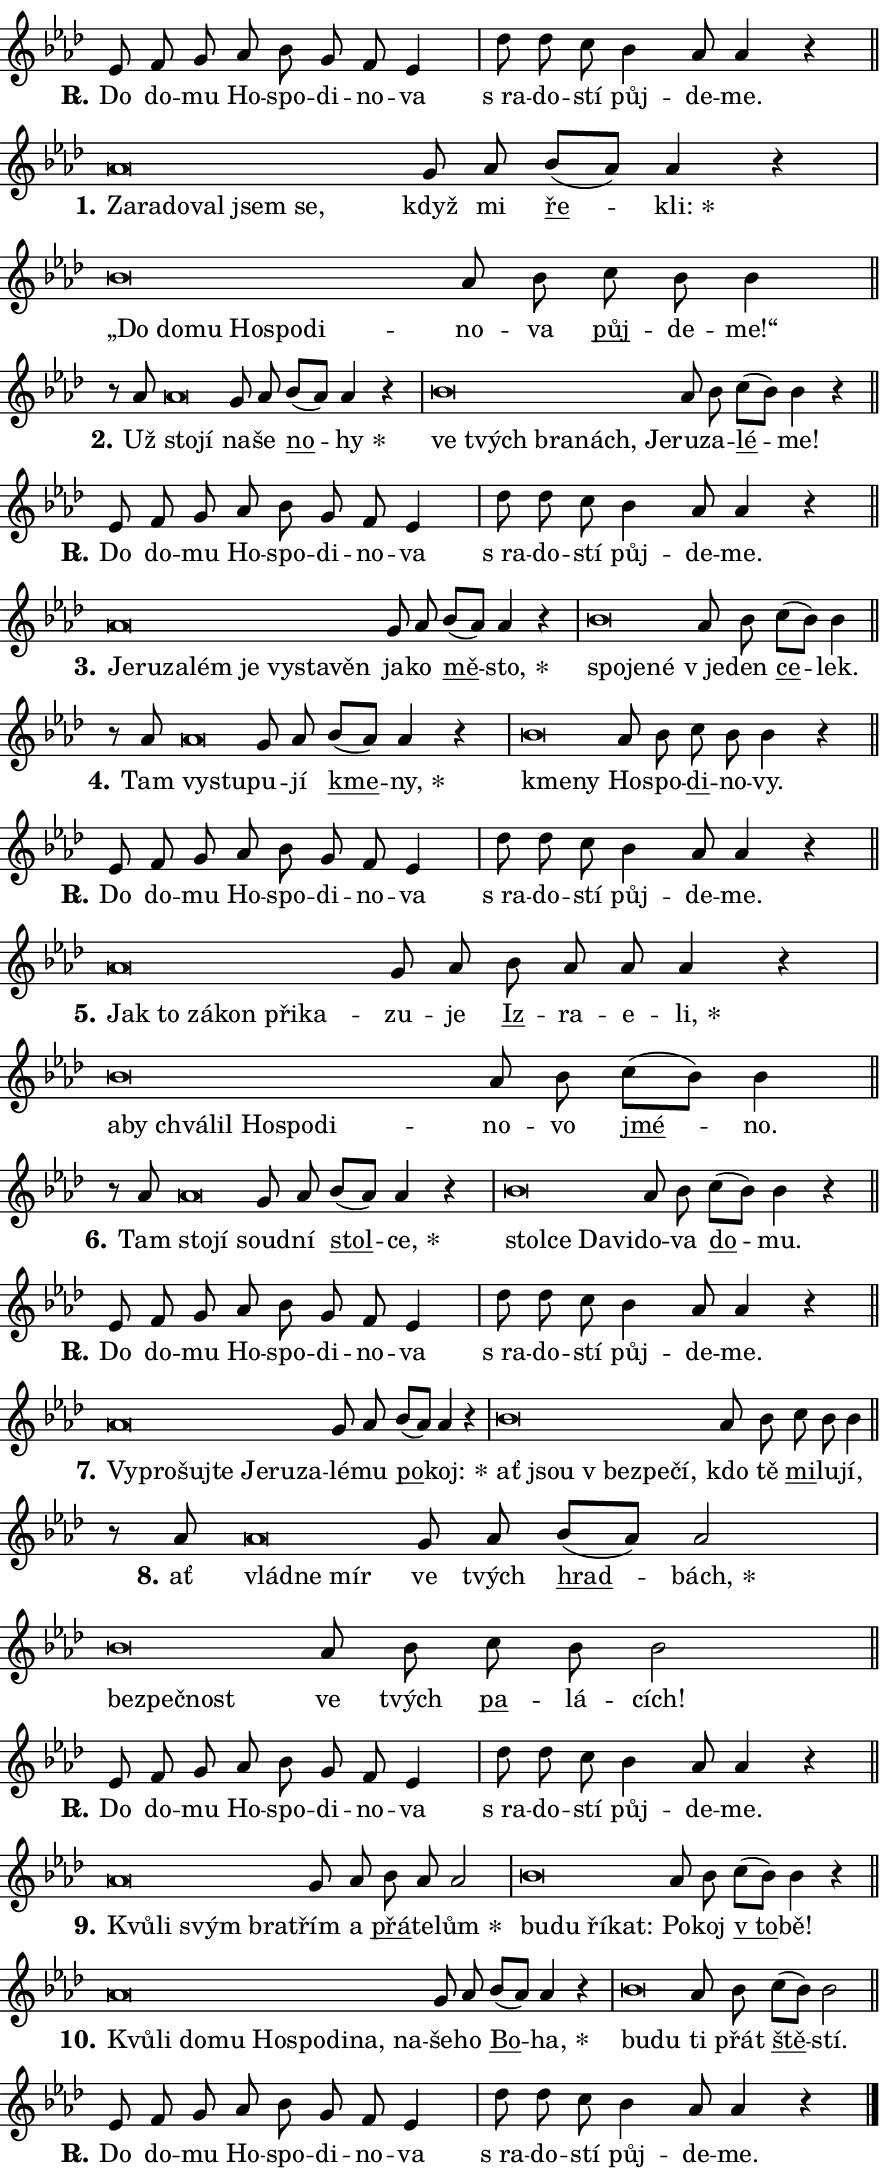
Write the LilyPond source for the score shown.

\version "2.24.0"
\header { tagline = "" }
\paper {
  indent = 0\cm
  top-margin = 0\cm
  right-margin = 0.13\cm % to fit lyric hyphens
  bottom-margin = 0\cm
  left-margin = 0\cm
  paper-width = 15\cm
  page-breaking = #ly:one-page-breaking
  system-system-spacing.basic-distance = #11
  score-system-spacing.basic-distance = #11
  ragged-last = ##f
}


%% Author: Thomas Morley
%% https://lists.gnu.org/archive/html/lilypond-user/2020-05/msg00002.html
#(define (line-position grob)
"Returns position of @var[grob} in current system:
   @code{'start}, if at first time-step
   @code{'end}, if at last time-step
   @code{'middle} otherwise
"
  (let* ((col (ly:item-get-column grob))
         (ln (ly:grob-object col 'left-neighbor))
         (rn (ly:grob-object col 'right-neighbor))
         (col-to-check-left (if (ly:grob? ln) ln col))
         (col-to-check-right (if (ly:grob? rn) rn col))
         (break-dir-left
           (and
             (ly:grob-property col-to-check-left 'non-musical #f)
             (ly:item-break-dir col-to-check-left)))
         (break-dir-right
           (and
             (ly:grob-property col-to-check-right 'non-musical #f)
             (ly:item-break-dir col-to-check-right))))
        (cond ((eqv? 1 break-dir-left) 'start)
              ((eqv? -1 break-dir-right) 'end)
              (else 'middle))))

#(define (tranparent-at-line-position vctor)
  (lambda (grob)
  "Relying on @code{line-position} select the relevant enry from @var{vctor}.
Used to determine transparency,"
    (case (line-position grob)
      ((end) (not (vector-ref vctor 0)))
      ((middle) (not (vector-ref vctor 1)))
      ((start) (not (vector-ref vctor 2))))))

noteHeadBreakVisibility =
#(define-music-function (break-visibility)(vector?)
"Makes @code{NoteHead}s transparent relying on @var{break-visibility}"
#{
  \override NoteHead.transparent =
    #(tranparent-at-line-position break-visibility)
#})

#(define delete-ledgers-for-transparent-note-heads
  (lambda (grob)
    "Reads whether a @code{NoteHead} is transparent.
If so this @code{NoteHead} is removed from @code{'note-heads} from
@var{grob}, which is supposed to be @code{LedgerLineSpanner}.
As a result ledgers are not printed for this @code{NoteHead}"
    (let* ((nhds-array (ly:grob-object grob 'note-heads))
           (nhds-list
             (if (ly:grob-array? nhds-array)
                 (ly:grob-array->list nhds-array)
                 '()))
           ;; Relies on the transparent-property being done before
           ;; Staff.LedgerLineSpanner.after-line-breaking is executed.
           ;; This is fragile ...
           (to-keep
             (remove
               (lambda (nhd)
                 (ly:grob-property nhd 'transparent #f))
               nhds-list)))
      ;; TODO find a better method to iterate over grob-arrays, similiar
      ;; to filter/remove etc for lists
      ;; For now rebuilt from scratch
      (set! (ly:grob-object grob 'note-heads)  '())
      (for-each
        (lambda (nhd)
          (ly:pointer-group-interface::add-grob grob 'note-heads nhd))
        to-keep))))

squashNotes = {
  \override NoteHead.X-extent = #'(-0.2 . 0.2)
  \override NoteHead.Y-extent = #'(-0.75 . 0)
  \override NoteHead.stencil =
    #(lambda (grob)
       (let ((pos (ly:grob-property grob 'staff-position)))
         (begin
           (if (< pos -7) (display "ERROR: Lower brevis then expected\n") (display ""))
           (if (<= pos -6) ly:text-interface::print ly:note-head::print))))
}
unSquashNotes = {
  \revert NoteHead.X-extent
  \revert NoteHead.Y-extent
  \revert NoteHead.stencil
}

hideNotes = \noteHeadBreakVisibility #begin-of-line-visible
unHideNotes = \noteHeadBreakVisibility #all-visible

% work-around for resetting accidentals
% https://lilypond.org/doc/v2.23/Documentation/notation/displaying-rhythms#unmetered-music
cadenzaMeasure = {
  \cadenzaOff
  \partial 1024 s1024
  \cadenzaOn
}

#(define-markup-command (accent layout props text) (markup?)
  "Underline accented syllable"
  (interpret-markup layout props
    #{\markup \override #'(offset . 4.3) \underline { #text }#}))

responsum = \markup \concat {
  "R" \hspace #-1.05 \path #0.1 #'((moveto 0 0.07) (lineto 0.9 0.8)) \hspace #0.05 "."
}

spaceSize = #0.6828661417322834 % exact space size for TeX Gyre Schola

\layout {
  \context {
    \Staff
    \remove "Time_signature_engraver"
    \override LedgerLineSpanner.after-line-breaking = #delete-ledgers-for-transparent-note-heads
  }
  \context {
    \Lyrics {
      \override LyricSpace.minimum-distance = \spaceSize
      \override LyricText.font-name = #"TeX Gyre Schola"
      \override LyricText.font-size = 1
      \override StanzaNumber.font-name = #"TeX Gyre Schola Bold"
      \override StanzaNumber.font-size = 1
    }
  }
  \context {
    \Score 
    \override NoteHead.text =
      #(lambda (grob) 
        (let ((pos (ly:grob-property grob 'staff-position)))
          #{\markup {
            \combine
              \halign #-0.55 \raise #(if (= pos -6) 0 0.5) \override #'(thickness . 2) \draw-line #'(3.2 . 0)
              \musicglyph "noteheads.sM1"
          }#}))
  }
}

% magnetic-lyrics.ily
%
%   written by
%     Jean Abou Samra <jean@abou-samra.fr>
%     Werner Lemberg <wl@gnu.org>
%
%   adapted by
%     Jiri Hon <jiri.hon@gmail.com>
%
% Version 2022-Apr-15

% https://www.mail-archive.com/lilypond-user@gnu.org/msg149350.html

#(define (Left_hyphen_pointer_engraver context)
   "Collect syllable-hyphen-syllable occurrences in lyrics and store
them in properties.  This engraver only looks to the left.  For
example, if the lyrics input is @code{foo -- bar}, it does the
following.

@itemize @bullet
@item
Set the @code{text} property of the @code{LyricHyphen} grob between
@q{foo} and @q{bar} to @code{foo}.

@item
Set the @code{left-hyphen} property of the @code{LyricText} grob with
text @q{foo} to the @code{LyricHyphen} grob between @q{foo} and
@q{bar}.
@end itemize

Use this auxiliary engraver in combination with the
@code{lyric-@/text::@/apply-@/magnetic-@/offset!} hook."
   (let ((hyphen #f)
         (text #f))
     (make-engraver
      (acknowledgers
       ((lyric-syllable-interface engraver grob source-engraver)
        (set! text grob)))
      (end-acknowledgers
       ((lyric-hyphen-interface engraver grob source-engraver)
        ;(when (not (grob::has-interface grob 'lyric-space-interface))
          (set! hyphen grob)));)
      ((stop-translation-timestep engraver)
       (when (and text hyphen)
         (ly:grob-set-object! text 'left-hyphen hyphen))
       (set! text #f)
       (set! hyphen #f)))))

#(define (lyric-text::apply-magnetic-offset! grob)
   "If the space between two syllables is less than the value in
property @code{LyricText@/.details@/.squash-threshold}, move the right
syllable to the left so that it gets concatenated with the left
syllable.

Use this function as a hook for
@code{LyricText@/.after-@/line-@/breaking} if the
@code{Left_@/hyphen_@/pointer_@/engraver} is active."
   (let ((hyphen (ly:grob-object grob 'left-hyphen #f)))
     (when hyphen
       (let ((left-text (ly:spanner-bound hyphen LEFT)))
         (when (grob::has-interface left-text 'lyric-syllable-interface)
           (let* ((common (ly:grob-common-refpoint grob left-text X))
                  (this-x-ext (ly:grob-extent grob common X))
                  (left-x-ext
                   (begin
                     ;; Trigger magnetism for left-text.
                     (ly:grob-property left-text 'after-line-breaking)
                     (ly:grob-extent left-text common X)))
                  ;; `delta` is the gap width between two syllables.
                  (delta (- (interval-start this-x-ext)
                            (interval-end left-x-ext)))
                  (details (ly:grob-property grob 'details))
                  (threshold (assoc-get 'squash-threshold details 0.2)))
             (when (< delta threshold)
               (let* (;; We have to manipulate the input text so that
                      ;; ligatures crossing syllable boundaries are not
                      ;; disabled.  For languages based on the Latin
                      ;; script this is essentially a beautification.
                      ;; However, for non-Western scripts it can be a
                      ;; necessity.
                      (lt (ly:grob-property left-text 'text))
                      (rt (ly:grob-property grob 'text))
                      (is-space (grob::has-interface hyphen 'lyric-space-interface))
                      (space (if is-space " " ""))
                      (extra-delta (if is-space spaceSize 0))
                      ;; Append new syllable.
                      (ltrt-space (if (and (string? lt) (string? rt))
                                (string-append lt space rt)
                                (make-concat-markup (list lt space rt))))
                      ;; Right-align `ltrt` to the right side.
                      (ltrt-space-markup (grob-interpret-markup
                               grob
                               (make-translate-markup
                                (cons (interval-length this-x-ext) 0)
                                (make-right-align-markup ltrt-space)))))
                 (begin
                   ;; Don't print `left-text`.
                   (ly:grob-set-property! left-text 'stencil #f)
                   ;; Set text and stencil (which holds all collected
                   ;; syllables so far) and shift it to the left.
                   (ly:grob-set-property! grob 'text ltrt-space)
                   (ly:grob-set-property! grob 'stencil ltrt-space-markup)
                   (ly:grob-translate-axis! grob (- (- delta extra-delta)) X))))))))))


#(define (lyric-hyphen::displace-bounds-first grob)
   ;; Make very sure this callback isn't triggered too early.
   (let ((left (ly:spanner-bound grob LEFT))
         (right (ly:spanner-bound grob RIGHT)))
     (ly:grob-property left 'after-line-breaking)
     (ly:grob-property right 'after-line-breaking)
     (ly:lyric-hyphen::print grob)))

squashThreshold = #0.4

\layout {
  \context {
    \Lyrics
    \consists #Left_hyphen_pointer_engraver
    \override LyricText.after-line-breaking =
      #lyric-text::apply-magnetic-offset!
    \override LyricHyphen.stencil = #lyric-hyphen::displace-bounds-first
    \override LyricText.details.squash-threshold = \squashThreshold
    \override LyricHyphen.minimum-distance = 0
    \override LyricHyphen.minimum-length = \squashThreshold
  }
}

squashText = \override LyricText.details.squash-threshold = 9999
unSquashText = \override LyricText.details.squash-threshold = \squashThreshold

leftText = \override LyricText.self-alignment-X = #LEFT
unLeftText = \revert LyricText.self-alignment-X

starOffset = #(lambda (grob) 
                (let ((x_offset (ly:self-alignment-interface::aligned-on-x-parent grob)))
                  (if (= x_offset 0) 0 (+ x_offset 1.2))))

star = #(define-music-function (syllable)(string?)
"Append star separator at the end of a syllable"
#{
  \once \override LyricText.X-offset = #starOffset
  \lyricmode { \markup {
    #syllable
    \override #'((font-name . "TeX Gyre Schola Bold")) \hspace #0.2 \lower #0.65 \larger "*"
  } }
#})

starAccent = #(define-music-function (syllable)(string?)
"Append star separator at the end of a syllable and make accent"
#{
  \once \override LyricText.X-offset = #starOffset
  \lyricmode { \markup {
    \accent #syllable
    \override #'((font-name . "TeX Gyre Schola Bold")) \hspace #0.2 \lower #0.65 \larger "*"
  } }
#})

breath = #(define-music-function (syllable)(string?)
"Append breathing indicator at the end of a syllable"
#{
  \lyricmode { \markup { #syllable "+" } }
#})

optionalBreath = #(define-music-function (syllable)(string?)
"Append optional breathing indicator at the end of a syllable"
#{
  \lyricmode { \markup { #syllable "(+)" } }
#})


\score {
    <<
        \new Voice = "melody" { \cadenzaOn \key as \major \relative { es'8 f g as bes g f es4 \cadenzaMeasure \bar "|" des'8 des c \bar "" bes4 as8 as4 r \cadenzaMeasure \bar "||" \break } }
        \new Lyrics \lyricsto "melody" { \lyricmode { \set stanza = \responsum
Do do -- mu Ho -- spo -- di -- no -- va "s ra" -- do -- stí půj -- de -- me. } }
    >>
    \layout {}
}

\score {
    <<
        \new Voice = "melody" { \cadenzaOn \key as \major \relative { \squashNotes as'\breve*1/16 \hideNotes \breve*1/16 \bar "" \breve*1/16 \bar "" \breve*1/16 \bar "" \breve*1/16 \breve*1/16 \bar "" \unHideNotes \unSquashNotes g8 as \bar "" bes[( as)] as4 r \cadenzaMeasure \bar "|" \squashNotes bes\breve*1/16 \hideNotes \breve*1/16 \bar "" \breve*1/16 \bar "" \breve*1/16 \bar "" \breve*1/16 \breve*1/16 \bar "" \unHideNotes \unSquashNotes as8 bes \bar "" c bes bes4 \cadenzaMeasure \bar "||" \break } }
        \new Lyrics \lyricsto "melody" { \lyricmode { \set stanza = "1."
\leftText Za -- \squashText ra -- do -- val jsem se, \unLeftText \unSquashText když mi \markup \accent ře -- \star kli: \leftText „Do \squashText do -- mu Ho -- spo -- di -- \unLeftText \unSquashText no -- va \markup \accent půj -- de -- me!“ } }
    >>
    \layout {}
}

\score {
    <<
        \new Voice = "melody" { \cadenzaOn \key as \major \relative { r8 as' \squashNotes as\breve*1/16 \hideNotes \breve*1/16 \bar "" \unHideNotes \unSquashNotes g8 as \bar "" bes[( as)] as4 r \cadenzaMeasure \bar "|" \squashNotes bes\breve*1/16 \hideNotes \breve*1/16 \bar "" \breve*1/16 \bar "" \breve*1/16 \breve*1/16 \bar "" \unHideNotes \unSquashNotes as8 bes \bar "" c[( bes)] bes4 r \cadenzaMeasure \bar "||" \break } }
        \new Lyrics \lyricsto "melody" { \lyricmode { \set stanza = "2."
Už \leftText sto -- \squashText jí \unLeftText \unSquashText na -- še \markup \accent no -- \star hy \leftText ve \squashText tvých bra -- nách, Je -- \unLeftText \unSquashText ru -- za -- \markup \accent lé -- me! } }
    >>
    \layout {}
}

\score {
    <<
        \new Voice = "melody" { \cadenzaOn \key as \major \relative { es'8 f g as bes g f es4 \cadenzaMeasure \bar "|" des'8 des c \bar "" bes4 as8 as4 r \cadenzaMeasure \bar "||" \break } }
        \new Lyrics \lyricsto "melody" { \lyricmode { \set stanza = \responsum
Do do -- mu Ho -- spo -- di -- no -- va "s ra" -- do -- stí půj -- de -- me. } }
    >>
    \layout {}
}

\score {
    <<
        \new Voice = "melody" { \cadenzaOn \key as \major \relative { \squashNotes as'\breve*1/16 \hideNotes \breve*1/16 \bar "" \breve*1/16 \bar "" \breve*1/16 \bar "" \breve*1/16 \bar "" \breve*1/16 \bar "" \breve*1/16 \breve*1/16 \bar "" \unHideNotes \unSquashNotes g8 as \bar "" bes[( as)] as4 r \cadenzaMeasure \bar "|" \squashNotes bes\breve*1/16 \hideNotes \breve*1/16 \breve*1/16 \bar "" \unHideNotes \unSquashNotes as8 bes \bar "" c[( bes)] bes4 \cadenzaMeasure \bar "||" \break } }
        \new Lyrics \lyricsto "melody" { \lyricmode { \set stanza = "3."
\leftText Je -- \squashText ru -- za -- lém je vy -- sta -- věn \unLeftText \unSquashText ja -- ko \markup \accent mě -- \star sto, \leftText spo -- \squashText je -- né \unLeftText \unSquashText "v je" -- den \markup \accent ce -- lek. } }
    >>
    \layout {}
}

\score {
    <<
        \new Voice = "melody" { \cadenzaOn \key as \major \relative { r8 as' \squashNotes as\breve*1/16 \hideNotes \breve*1/16 \bar "" \unHideNotes \unSquashNotes g8 as \bar "" bes[( as)] as4 r \cadenzaMeasure \bar "|" \squashNotes bes\breve*1/16 \hideNotes \breve*1/16 \bar "" \unHideNotes \unSquashNotes as8 bes \bar "" c bes bes4 r \cadenzaMeasure \bar "||" \break } }
        \new Lyrics \lyricsto "melody" { \lyricmode { \set stanza = "4."
Tam \leftText vy -- \squashText stu -- \unLeftText \unSquashText pu -- jí \markup \accent kme -- \star ny, \leftText kme -- \squashText ny \unLeftText \unSquashText Ho -- spo -- \markup \accent di -- no -- vy. } }
    >>
    \layout {}
}

\score {
    <<
        \new Voice = "melody" { \cadenzaOn \key as \major \relative { es'8 f g as bes g f es4 \cadenzaMeasure \bar "|" des'8 des c \bar "" bes4 as8 as4 r \cadenzaMeasure \bar "||" \break } }
        \new Lyrics \lyricsto "melody" { \lyricmode { \set stanza = \responsum
Do do -- mu Ho -- spo -- di -- no -- va "s ra" -- do -- stí půj -- de -- me. } }
    >>
    \layout {}
}

\score {
    <<
        \new Voice = "melody" { \cadenzaOn \key as \major \relative { \squashNotes as'\breve*1/16 \hideNotes \breve*1/16 \bar "" \breve*1/16 \bar "" \breve*1/16 \bar "" \breve*1/16 \breve*1/16 \bar "" \unHideNotes \unSquashNotes g8 as \bar "" bes as as as4 r \cadenzaMeasure \bar "|" \squashNotes bes\breve*1/16 \hideNotes \breve*1/16 \bar "" \breve*1/16 \bar "" \breve*1/16 \bar "" \breve*1/16 \bar "" \breve*1/16 \breve*1/16 \bar "" \unHideNotes \unSquashNotes as8 bes \bar "" c[( bes)] bes4 \cadenzaMeasure \bar "||" \break } }
        \new Lyrics \lyricsto "melody" { \lyricmode { \set stanza = "5."
\leftText Jak \squashText to zá -- kon při -- ka -- \unLeftText \unSquashText zu -- je \markup \accent Iz -- ra -- e -- \star li, \leftText a -- \squashText by chvá -- lil Ho -- spo -- di -- \unLeftText \unSquashText no -- vo \markup \accent jmé -- no. } }
    >>
    \layout {}
}

\score {
    <<
        \new Voice = "melody" { \cadenzaOn \key as \major \relative { r8 as' \squashNotes as\breve*1/16 \hideNotes \breve*1/16 \bar "" \unHideNotes \unSquashNotes g8 as \bar "" bes[( as)] as4 r \cadenzaMeasure \bar "|" \squashNotes bes\breve*1/16 \hideNotes \breve*1/16 \bar "" \breve*1/16 \breve*1/16 \bar "" \unHideNotes \unSquashNotes as8 bes \bar "" c[( bes)] bes4 r \cadenzaMeasure \bar "||" \break } }
        \new Lyrics \lyricsto "melody" { \lyricmode { \set stanza = "6."
Tam \leftText sto -- \squashText jí \unLeftText \unSquashText soud -- ní \markup \accent stol -- \star ce, \leftText stol -- \squashText ce Da -- vi -- \unLeftText \unSquashText do -- va \markup \accent do -- mu. } }
    >>
    \layout {}
}

\score {
    <<
        \new Voice = "melody" { \cadenzaOn \key as \major \relative { es'8 f g as bes g f es4 \cadenzaMeasure \bar "|" des'8 des c \bar "" bes4 as8 as4 r \cadenzaMeasure \bar "||" \break } }
        \new Lyrics \lyricsto "melody" { \lyricmode { \set stanza = \responsum
Do do -- mu Ho -- spo -- di -- no -- va "s ra" -- do -- stí půj -- de -- me. } }
    >>
    \layout {}
}

\score {
    <<
        \new Voice = "melody" { \cadenzaOn \key as \major \relative { \squashNotes as'\breve*1/16 \hideNotes \breve*1/16 \bar "" \breve*1/16 \bar "" \breve*1/16 \bar "" \breve*1/16 \bar "" \breve*1/16 \breve*1/16 \bar "" \unHideNotes \unSquashNotes g8 as \bar "" bes[( as)] as4 r \cadenzaMeasure \bar "|" \squashNotes bes\breve*1/16 \hideNotes \breve*1/16 \bar "" \breve*1/16 \bar "" \breve*1/16 \breve*1/16 \bar "" \unHideNotes \unSquashNotes as8 bes \bar "" c bes bes4 \cadenzaMeasure \bar "||" \break } }
        \new Lyrics \lyricsto "melody" { \lyricmode { \set stanza = "7."
\leftText Vy -- \squashText pro -- šuj -- te Je -- ru -- za -- \unLeftText \unSquashText lé -- mu \markup \accent po -- \star koj: \leftText ať \squashText jsou "v bez" -- pe -- čí, \unLeftText \unSquashText kdo tě \markup \accent mi -- lu -- jí, } }
    >>
    \layout {}
}

\score {
    <<
        \new Voice = "melody" { \cadenzaOn \key as \major \relative { r8 as' \squashNotes as\breve*1/16 \hideNotes \breve*1/16 \breve*1/16 \bar "" \unHideNotes \unSquashNotes g8 as \bar "" bes[( as)] as2 \cadenzaMeasure \bar "|" \squashNotes bes\breve*1/16 \hideNotes \breve*1/16 \breve*1/16 \bar "" \unHideNotes \unSquashNotes as8 bes \bar "" c bes bes2 \cadenzaMeasure \bar "||" \break } }
        \new Lyrics \lyricsto "melody" { \lyricmode { \set stanza = "8."
ať \leftText vlád -- \squashText ne mír \unLeftText \unSquashText ve tvých \markup \accent hrad -- \star bách, \leftText bez -- \squashText peč -- nost \unLeftText \unSquashText ve tvých \markup \accent pa -- lá -- cích! } }
    >>
    \layout {}
}

\score {
    <<
        \new Voice = "melody" { \cadenzaOn \key as \major \relative { es'8 f g as bes g f es4 \cadenzaMeasure \bar "|" des'8 des c \bar "" bes4 as8 as4 r \cadenzaMeasure \bar "||" \break } }
        \new Lyrics \lyricsto "melody" { \lyricmode { \set stanza = \responsum
Do do -- mu Ho -- spo -- di -- no -- va "s ra" -- do -- stí půj -- de -- me. } }
    >>
    \layout {}
}

\score {
    <<
        \new Voice = "melody" { \cadenzaOn \key as \major \relative { \squashNotes as'\breve*1/16 \hideNotes \breve*1/16 \bar "" \breve*1/16 \breve*1/16 \bar "" \unHideNotes \unSquashNotes g8 as \bar "" bes as as2 \cadenzaMeasure \bar "|" \squashNotes bes\breve*1/16 \hideNotes \breve*1/16 \bar "" \breve*1/16 \breve*1/16 \bar "" \unHideNotes \unSquashNotes as8 bes \bar "" c[( bes)] bes4 r \cadenzaMeasure \bar "||" \break } }
        \new Lyrics \lyricsto "melody" { \lyricmode { \set stanza = "9."
\leftText Kvů -- \squashText li svým bra -- \unLeftText \unSquashText třím a \markup \accent přá -- te -- \star lům \leftText bu -- \squashText du ří -- kat: \unLeftText \unSquashText Po -- koj \markup \accent "v to" -- bě! } }
    >>
    \layout {}
}

\score {
    <<
        \new Voice = "melody" { \cadenzaOn \key as \major \relative { \squashNotes as'\breve*1/16 \hideNotes \breve*1/16 \bar "" \breve*1/16 \bar "" \breve*1/16 \bar "" \breve*1/16 \bar "" \breve*1/16 \bar "" \breve*1/16 \bar "" \breve*1/16 \breve*1/16 \bar "" \unHideNotes \unSquashNotes g8 as \bar "" bes[( as)] as4 r \cadenzaMeasure \bar "|" \squashNotes bes\breve*1/16 \hideNotes \breve*1/16 \bar "" \unHideNotes \unSquashNotes as8 bes \bar "" c[( bes)] bes2 \cadenzaMeasure \bar "||" \break } }
        \new Lyrics \lyricsto "melody" { \lyricmode { \set stanza = "10."
\leftText Kvů -- \squashText li do -- mu Ho -- spo -- di -- na, na -- \unLeftText \unSquashText še -- ho \markup \accent Bo -- \star ha, \leftText bu -- \squashText du \unLeftText \unSquashText ti přát \markup \accent ště -- stí. } }
    >>
    \layout {}
}

\score {
    <<
        \new Voice = "melody" { \cadenzaOn \key as \major \relative { es'8 f g as bes g f es4 \cadenzaMeasure \bar "|" des'8 des c \bar "" bes4 as8 as4 r \cadenzaMeasure \bar "||" \break } \bar "|." }
        \new Lyrics \lyricsto "melody" { \lyricmode { \set stanza = \responsum
Do do -- mu Ho -- spo -- di -- no -- va "s ra" -- do -- stí půj -- de -- me. } }
    >>
    \layout {}
}
